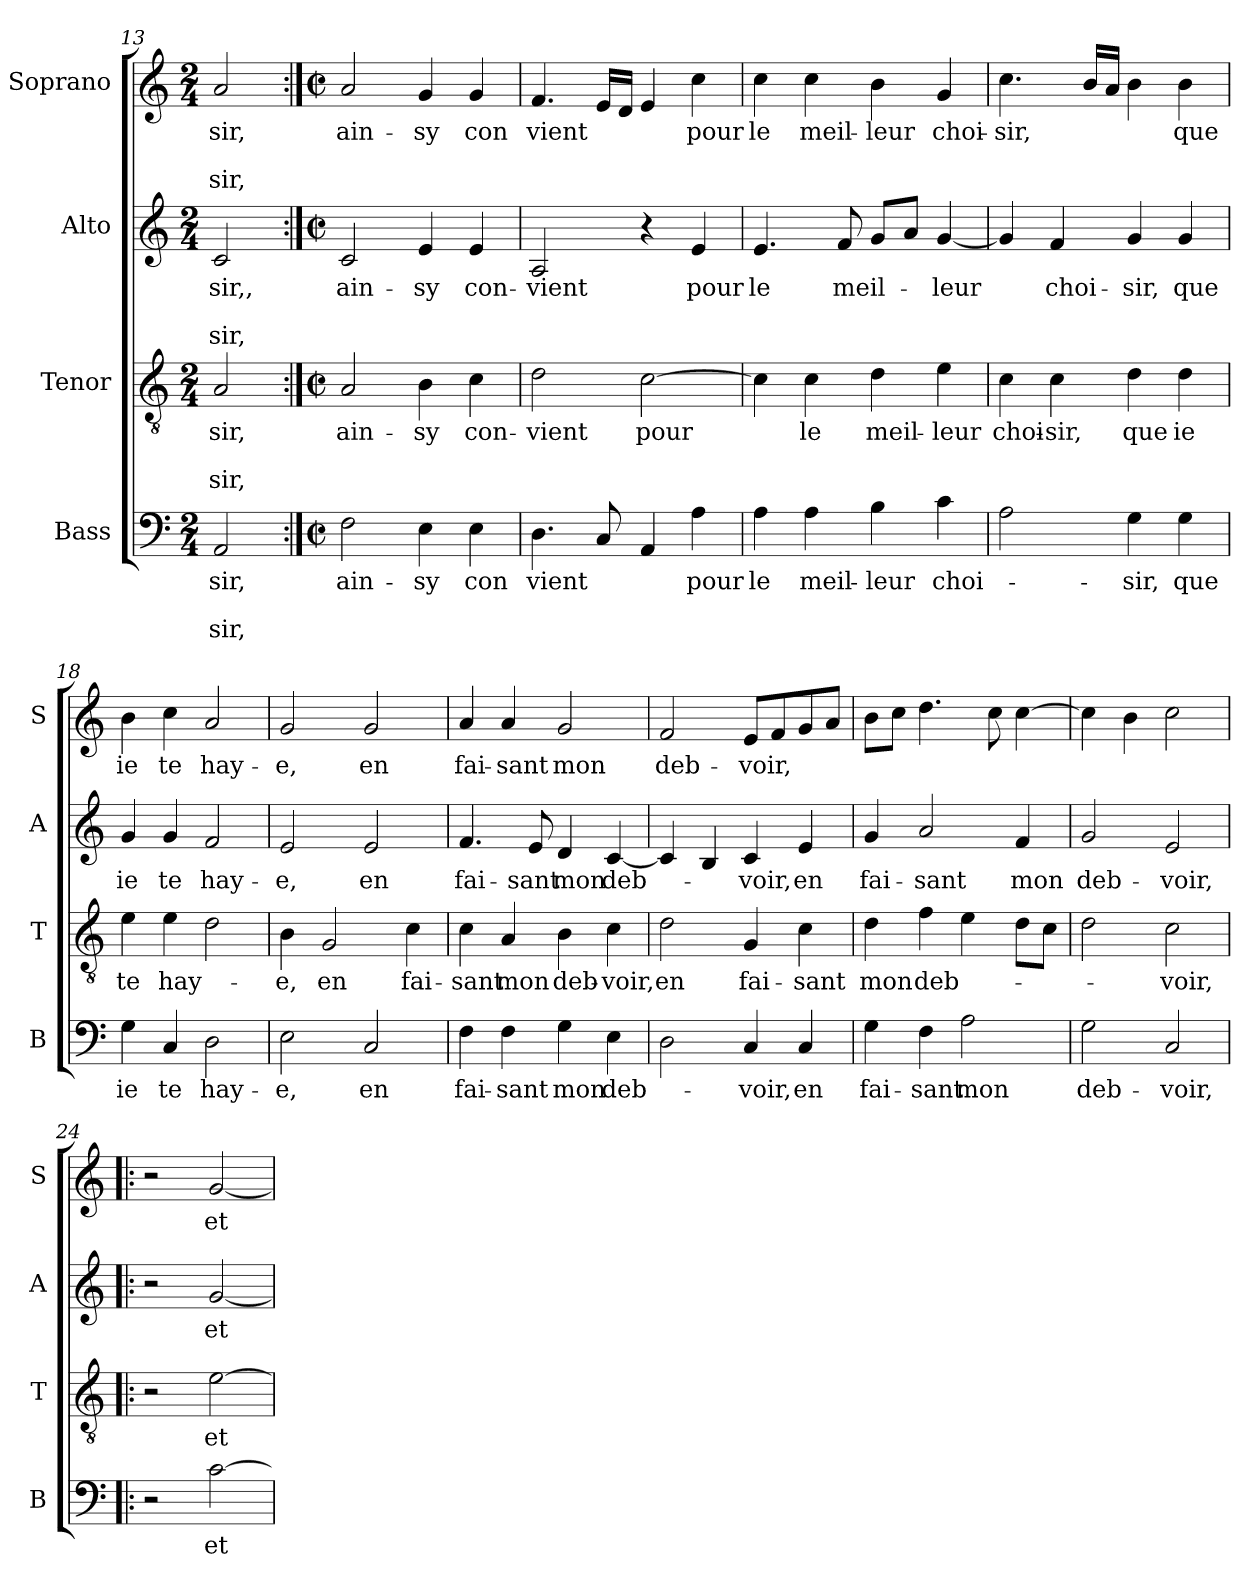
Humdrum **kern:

**kern	**text	**text	**text	**kern	**text	**text	**text	**kern	**text	**text	**text	**kern	**text	**text	**text
*part4	*part4	*part4	*part4	*part3	*part3	*part3	*part3	*part2	*part2	*part2	*part2	*part1	*part1	*part1	*part1
*staff4	*staff4	*staff4	*staff4	*staff3	*staff3	*staff3	*staff3	*staff2	*staff2	*staff2	*staff2	*staff1	*staff1	*staff1	*staff1
*I"Bass	*	*	*	*I"Tenor	*	*	*	*I"Alto	*	*	*	*I"Soprano	*	*	*
*I'B	*	*	*	*I'T	*	*	*	*I'A	*	*	*	*I'S	*	*	*
*clefF4	*	*	*	*clefGv2	*	*	*	*clefG2	*	*	*	*clefG2	*	*	*
*k[]	*	*	*	*k[]	*	*	*	*k[]	*	*	*	*k[]	*	*	*
*C:	*	*	*	*C:	*	*	*	*C:	*	*	*	*C:	*	*	*
*M2/4	*	*	*	*M2/4	*	*	*	*M2/4	*	*	*	*M2/4	*	*	*
=13	=13	=13	=13	=13	=13	=13	=13	=13	=13	=13	=13	=13	=13	=13	=13
!	!LO:LY:b	!	!LO:LY:b	!	!LO:LY:b	!	!LO:LY:b	!	!LO:LY:b	!	!LO:LY:b	!	!LO:LY:b	!	!LO:LY:b
2AA/	-sir,	.	-sir,	2A/	-sir,	.	-sir,	2c/	-sir,,	.	-sir,	2a/	-sir,	.	-sir,
=14:|!	=14:|!	=14:|!	=14:|!	=14:|!	=14:|!	=14:|!	=14:|!	=14:|!	=14:|!	=14:|!	=14:|!	=14:|!	=14:|!	=14:|!	=14:|!
*M2/2	*	*	*	*M2/2	*	*	*	*M2/2	*	*	*	*M2/2	*	*	*
*met(c|)	*	*	*	*met(c|)	*	*	*	*met(c|)	*	*	*	*met(c|)	*	*	*
!	!LO:LY:b	!	!	!	!LO:LY:b	!	!	!	!LO:LY:b	!	!	!	!LO:LY:b	!	!
2F\	ain-	.	.	2A/	ain-	.	.	2c/	ain-	.	.	2a/	ain-	.	.
!	!LO:LY:b	!	!	!	!LO:LY:b	!	!	!	!LO:LY:b	!	!	!	!LO:LY:b	!	!
4E\	-sy	.	.	4B\	-sy	.	.	4e/	-sy	.	.	4g/	-sy	.	.
!	!LO:LY:b	!	!	!	!LO:LY:b	!	!	!	!LO:LY:b	!	!	!	!LO:LY:b	!	!
4E\	con	.	.	4c\	con-	.	.	4e/	con-	.	.	4g/	con	.	.
=15	=15	=15	=15	=15	=15	=15	=15	=15	=15	=15	=15	=15	=15	=15	=15
!	!LO:LY:b	!	!	!	!LO:LY:b	!	!	!	!LO:LY:b	!	!	!	!LO:LY:b	!	!
4.D\	vient	.	.	2d\	-vient	.	.	2A/	-vient	.	.	4.f/	vient	.	.
8C/	.	.	.	.	.	.	.	.	.	.	.	16e/LL	.	.	.
.	.	.	.	.	.	.	.	.	.	.	.	16d/JJ	.	.	.
!	!	!	!	!	!LO:LY:b	!	!	!	!	!	!	!	!	!	!
4AA/	.	.	.	[2c\	pour	.	.	4r	.	.	.	4e/	.	.	.
!	!LO:LY:b	!	!	!	!	!	!	!	!LO:LY:b	!	!	!	!LO:LY:b	!	!
4A\	pour	.	.	.	.	.	.	4e/	pour	.	.	4cc\	pour	.	.
!!LO:LB:g=z
=16	=16	=16	=16	=16	=16	=16	=16	=16	=16	=16	=16	=16	=16	=16	=16
!	!LO:LY:b	!	!	!	!	!	!	!	!LO:LY:b	!	!	!	!LO:LY:b	!	!
4A\	le	.	.	4c\]	.	.	.	4.e/	le	.	.	4cc\	le	.	.
!	!LO:LY:b	!	!	!	!LO:LY:b	!	!	!	!	!	!	!	!LO:LY:b	!	!
4A\	meil-	.	.	4c\	le	.	.	.	.	.	.	4cc\	meil-	.	.
!	!	!	!	!	!	!	!	!	!LO:LY:b	!	!	!	!	!	!
.	.	.	.	.	.	.	.	8f/	meil-	.	.	.	.	.	.
!	!LO:LY:b	!	!	!	!LO:LY:b	!	!	!	!	!	!	!	!LO:LY:b	!	!
4B\	-leur	.	.	4d\	meil-	.	.	8g/L	.	.	.	4b\	-leur	.	.
.	.	.	.	.	.	.	.	8a/J	.	.	.	.	.	.	.
!	!LO:LY:b	!	!	!	!LO:LY:b	!	!	!	!LO:LY:b	!	!	!	!LO:LY:b	!	!
4c\	choi-	.	.	4e\	-leur	.	.	[4g/	-leur	.	.	4g/	choi-	.	.
=17	=17	=17	=17	=17	=17	=17	=17	=17	=17	=17	=17	=17	=17	=17	=17
!	!	!	!	!	!LO:LY:b	!	!	!	!	!	!	!	!LO:LY:b	!	!
2A\	.	.	.	4c\	choi-	.	.	4g/]	.	.	.	4.cc\	-sir,	.	.
!	!	!	!	!	!LO:LY:b	!	!	!	!LO:LY:b	!	!	!	!	!	!
.	.	.	.	4c\	-sir,	.	.	4f/	choi-	.	.	.	.	.	.
.	.	.	.	.	.	.	.	.	.	.	.	16b/LL	.	.	.
.	.	.	.	.	.	.	.	.	.	.	.	16a/JJ	.	.	.
!	!LO:LY:b	!	!	!	!LO:LY:b	!	!	!	!LO:LY:b	!	!	!	!	!	!
4G\	-sir,	.	.	4d\	que	.	.	4g/	-sir,	.	.	4b\	.	.	.
!	!LO:LY:b	!	!	!	!LO:LY:b	!	!	!	!LO:LY:b	!	!	!	!LO:LY:b	!	!
4G\	que	.	.	4d\	ie	.	.	4g/	que	.	.	4b\	que	.	.
=18	=18	=18	=18	=18	=18	=18	=18	=18	=18	=18	=18	=18	=18	=18	=18
!	!LO:LY:b	!	!	!	!LO:LY:b	!	!	!	!LO:LY:b	!	!	!	!LO:LY:b	!	!
4G\	ie	.	.	4e\	te	.	.	4g/	ie	.	.	4b\	ie	.	.
!	!LO:LY:b	!	!	!	!LO:LY:b	!	!	!	!LO:LY:b	!	!	!	!LO:LY:b	!	!
4C/	te	.	.	4e\	hay-	.	.	4g/	te	.	.	4cc\	te	.	.
!	!LO:LY:b	!	!	!	!	!	!	!	!LO:LY:b	!	!	!	!LO:LY:b	!	!
2D\	hay-	.	.	2d\	.	.	.	2f/	hay-	.	.	2a/	hay-	.	.
=19	=19	=19	=19	=19	=19	=19	=19	=19	=19	=19	=19	=19	=19	=19	=19
!	!LO:LY:b	!	!	!	!LO:LY:b	!	!	!	!LO:LY:b	!	!	!	!LO:LY:b	!	!
2E\	-e,	.	.	4B\	-e,	.	.	2e/	-e,	.	.	2g/	-e,	.	.
!	!	!	!	!	!LO:LY:b	!	!	!	!	!	!	!	!	!	!
.	.	.	.	2G/	en	.	.	.	.	.	.	.	.	.	.
!	!LO:LY:b	!	!	!	!	!	!	!	!LO:LY:b	!	!	!	!LO:LY:b	!	!
2C/	en	.	.	.	.	.	.	2e/	en	.	.	2g/	en	.	.
!	!	!	!	!	!LO:LY:b	!	!	!	!	!	!	!	!	!	!
.	.	.	.	4c\	fai-	.	.	.	.	.	.	.	.	.	.
=20	=20	=20	=20	=20	=20	=20	=20	=20	=20	=20	=20	=20	=20	=20	=20
!	!LO:LY:b	!	!	!	!LO:LY:b	!	!	!	!LO:LY:b	!	!	!	!LO:LY:b	!	!
4F\	fai-	.	.	4c\	-sant	.	.	4.f/	fai-	.	.	4a/	fai-	.	.
!	!LO:LY:b	!	!	!	!LO:LY:b	!	!	!	!	!	!	!	!LO:LY:b	!	!
4F\	-sant	.	.	4A/	mon	.	.	.	.	.	.	4a/	-sant	.	.
!	!	!	!	!	!	!	!	!	!LO:LY:b	!	!	!	!	!	!
.	.	.	.	.	.	.	.	8e/	-sant	.	.	.	.	.	.
!	!LO:LY:b	!	!	!	!LO:LY:b	!	!	!	!LO:LY:b	!	!	!	!LO:LY:b	!	!
4G\	mon	.	.	4B\	deb-	.	.	4d/	mon	.	.	2g/	mon	.	.
!	!LO:LY:b	!	!	!	!LO:LY:b	!	!	!	!LO:LY:b	!	!	!	!	!	!
4E\	deb-	.	.	4c\	-voir,	.	.	[4c/	deb-	.	.	.	.	.	.
!!LO:LB:g=z
=21	=21	=21	=21	=21	=21	=21	=21	=21	=21	=21	=21	=21	=21	=21	=21
!	!	!	!	!	!LO:LY:b	!	!	!	!	!	!	!	!LO:LY:b	!	!
2D\	.	.	.	2d\	en	.	.	4c/]	.	.	.	2f/	deb-	.	.
.	.	.	.	.	.	.	.	4B/	.	.	.	.	.	.	.
!	!LO:LY:b	!	!	!	!LO:LY:b	!	!	!	!LO:LY:b	!	!	!	!LO:LY:b	!	!
4C/	-voir,	.	.	4G/	fai-	.	.	4c/	-voir,	.	.	8e/L	-voir,	.	.
.	.	.	.	.	.	.	.	.	.	.	.	8f/	.	.	.
!	!LO:LY:b	!	!	!	!LO:LY:b	!	!	!	!LO:LY:b	!	!	!	!	!	!
4C/	en	.	.	4c\	-sant	.	.	4e/	en	.	.	8g/	.	.	.
.	.	.	.	.	.	.	.	.	.	.	.	8a/J	.	.	.
=22	=22	=22	=22	=22	=22	=22	=22	=22	=22	=22	=22	=22	=22	=22	=22
!	!LO:LY:b	!	!	!	!LO:LY:b	!	!	!	!LO:LY:b	!	!	!	!	!	!
4G\	fai-	.	.	4d\	mon	.	.	4g/	fai-	.	.	8b\L	.	.	.
.	.	.	.	.	.	.	.	.	.	.	.	8cc\J	.	.	.
!	!LO:LY:b	!	!	!	!LO:LY:b	!	!	!	!LO:LY:b	!	!	!	!	!	!
4F\	-sant	.	.	4f\	deb-	.	.	2a/	-sant	.	.	4.dd\	.	.	.
!	!LO:LY:b	!	!	!	!	!	!	!	!	!	!	!	!	!	!
2A\	mon	.	.	4e\	.	.	.	.	.	.	.	.	.	.	.
.	.	.	.	.	.	.	.	.	.	.	.	8cc\	.	.	.
!	!	!	!	!	!	!	!	!	!LO:LY:b	!	!	!	!	!	!
.	.	.	.	8d\L	.	.	.	4f/	mon	.	.	[4cc\	.	.	.
.	.	.	.	8c\J	.	.	.	.	.	.	.	.	.	.	.
=23	=23	=23	=23	=23	=23	=23	=23	=23	=23	=23	=23	=23	=23	=23	=23
!	!LO:LY:b	!	!	!	!	!	!	!	!LO:LY:b	!	!	!	!	!	!
2G\	deb-	.	.	2d\	.	.	.	2g/	deb-	.	.	4cc\]	.	.	.
.	.	.	.	.	.	.	.	.	.	.	.	4b\	.	.	.
!	!LO:LY:b	!	!	!	!LO:LY:b	!	!	!	!LO:LY:b	!	!	!	!	!	!
2C/	-voir,	.	.	2c\	-voir,	.	.	2e/	-voir,	.	.	2cc\	.	.	.
=24!|:	=24!|:	=24!|:	=24!|:	=24!|:	=24!|:	=24!|:	=24!|:	=24!|:	=24!|:	=24!|:	=24!|:	=24!|:	=24!|:	=24!|:	=24!|:
2r	.	.	.	2r	.	.	.	2r	.	.	.	2r	.	.	.
!	!LO:LY:b	!	!	!	!LO:LY:b	!	!	!	!LO:LY:b	!	!	!	!LO:LY:b	!	!
[2c\	et	.	.	[2e\	et	.	.	[2g/	et	.	.	[2g/	et	.	.
=	=	=	=	=	=	=	=	=	=	=	=	=	=	=	=
*-	*-	*-	*-	*-	*-	*-	*-	*-	*-	*-	*-	*-	*-	*-	*-
